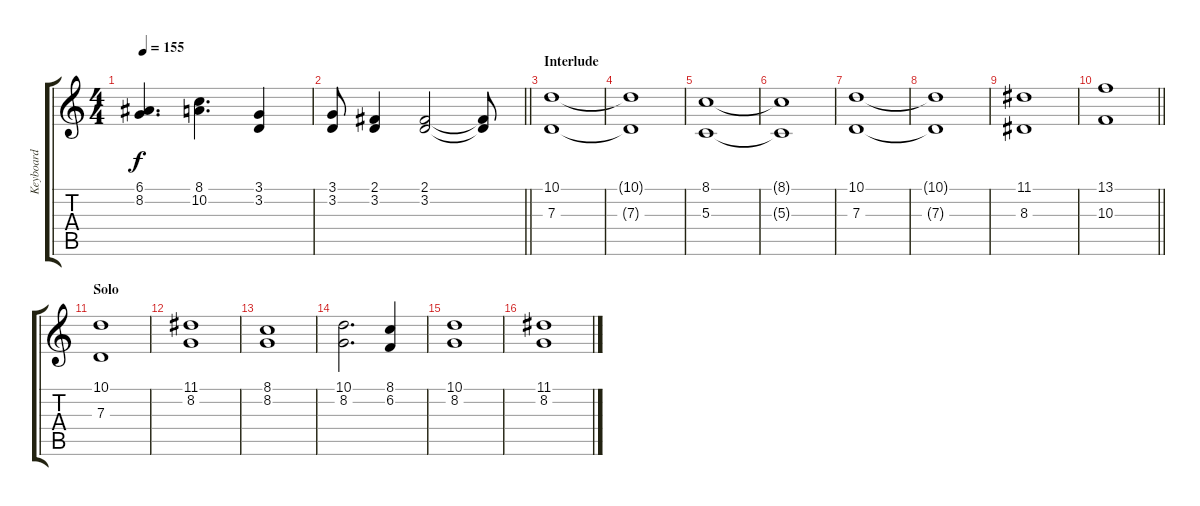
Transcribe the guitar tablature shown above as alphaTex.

\track ("Keyboard" "Keyboard") {instrument stringensemble1}
\staff {score tabs}
\tuning (E4 B3 G3 D3 A2 E2) {hide}
\ts (4 4)
\tempo 155
\clef g2
\ks c
(6.1 8.2).4{d dy f} (8.1 10.2).4{d} (3.1 3.2).4 |
\barLineRight lightlight
(3.1 3.2).8 (2.1 3.2).4 (2.1 3.2).2 (2.1{t} 3.2{t}).8 |
\section ("" "Interlude")
(10.1 7.3).1 |
(10.1{t} 7.3{t}).1 |
(8.1 5.3).1 |
(8.1{t} 5.3{t}).1 |
(10.1 7.3).1 |
(10.1{t} 7.3{t}).1 |
(11.1 8.3).1 |
\barLineRight lightlight
(13.1 10.3).1 |
\section ("" "Solo")
(10.1 7.3).1 |
(11.1 8.2).1 |
(8.1 8.2).1 |
(10.1 8.2).2{d} (8.1 6.2).4 |
(10.1 8.2).1 |
(11.1 8.2).1
